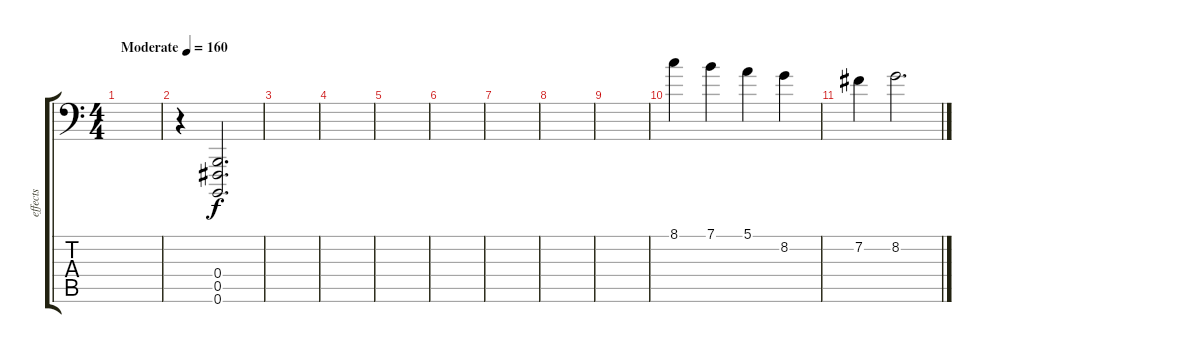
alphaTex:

\track ("effects" "effects") {instrument acousticgrandpiano}
\staff {score tabs}
\tuning (E4 B3 G3 B1 Gb1 B0) {hide}
\ts (4 4)
\tempo (160 "Moderate")
\clef f4
\ks c
|
r.4 (0.4 0.5 0.6).2{d instrument taikodrum} |
|
|
|
|
|
|
|
8.1.4{dy f instrument lead6voice} 7.1.4 5.1.4 8.2.4 |
7.2.4 8.2.2{d}
